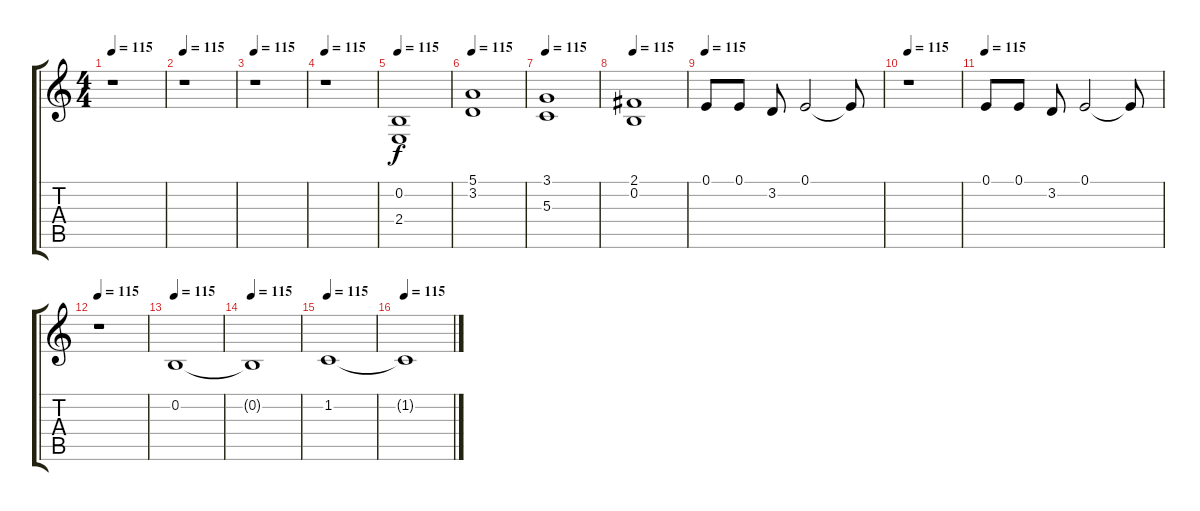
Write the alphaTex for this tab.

\track "" {instrument choiraahs}
\staff {score tabs}
\tuning (E4 B3 G3 D3 A2 E2) {hide}
\ts (4 4)
\tempo 115
\clef g2
\ks c
r.1{dy f} |
\tempo 115
r.1 |
\tempo 115
r.1 |
\tempo 115
r.1 |
\tempo 115
(0.2 2.4).1 |
\tempo 115
(5.1 3.2).1 |
\tempo 115
(3.1 5.3).1 |
\tempo 115
(2.1 0.2).1 |
\tempo 115
0.1.8 0.1.8 3.2.8 0.1.2 0.1{t}.8 |
\tempo 115
r.1 |
\tempo 115
0.1.8 0.1.8 3.2.8 0.1.2 0.1{t}.8 |
\tempo 115
r.1 |
\tempo 115
0.2.1 |
\tempo 115
0.2{t}.1 |
\tempo 115
1.2.1 |
\tempo 115
1.2{t}.1
